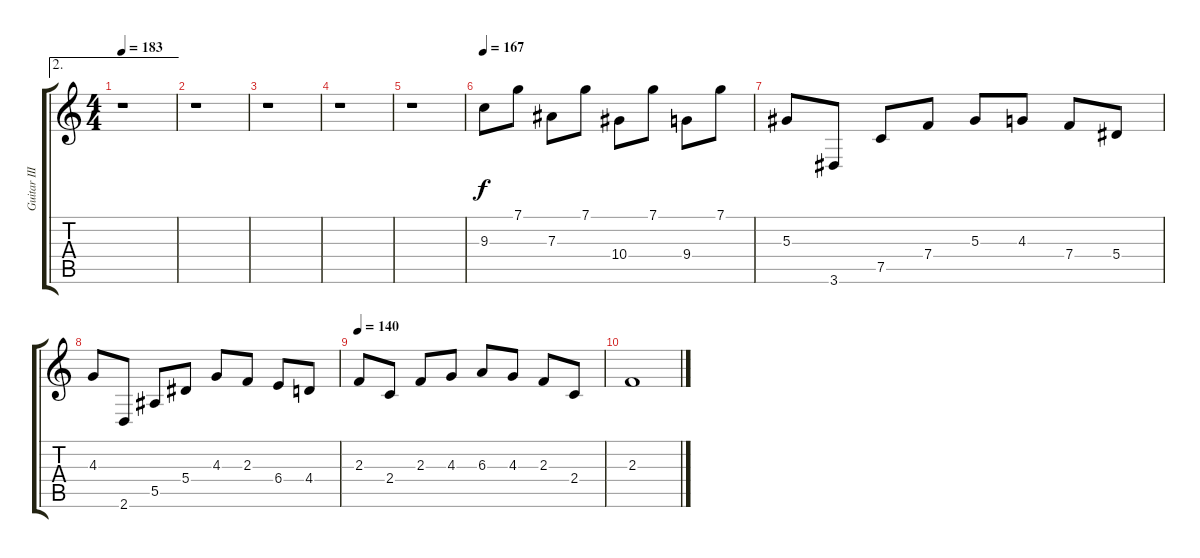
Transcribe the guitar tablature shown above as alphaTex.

\track ("Guitar III" "Guitar III") {instrument distortionguitar}
\staff {score tabs}
\tuning (C4 G3 Eb3 Bb2 F2 C2) {hide}
\ae 2
\ts (4 4)
\tempo 183
\clef g2
\ks c
r.1{dy f} |
r.1 |
r.1 |
r.1 |
r.1 |
\tempo 167
9.3.8 7.1.8 7.3.8 7.1.8 10.4.8 7.1.8 9.4.8 7.1.8 |
5.3.8 3.6.8 7.5.8 7.4.8 5.3.8 4.3.8 7.4.8 5.4.8 |
4.3.8 2.6.8 5.5.8 5.4.8 4.3.8 2.3.8 6.4.8 4.4.8 |
\tempo 140
2.3.8 2.4.8 2.3.8 4.3.8 6.3.8 4.3.8 2.3.8 2.4.8 |
2.3.1
